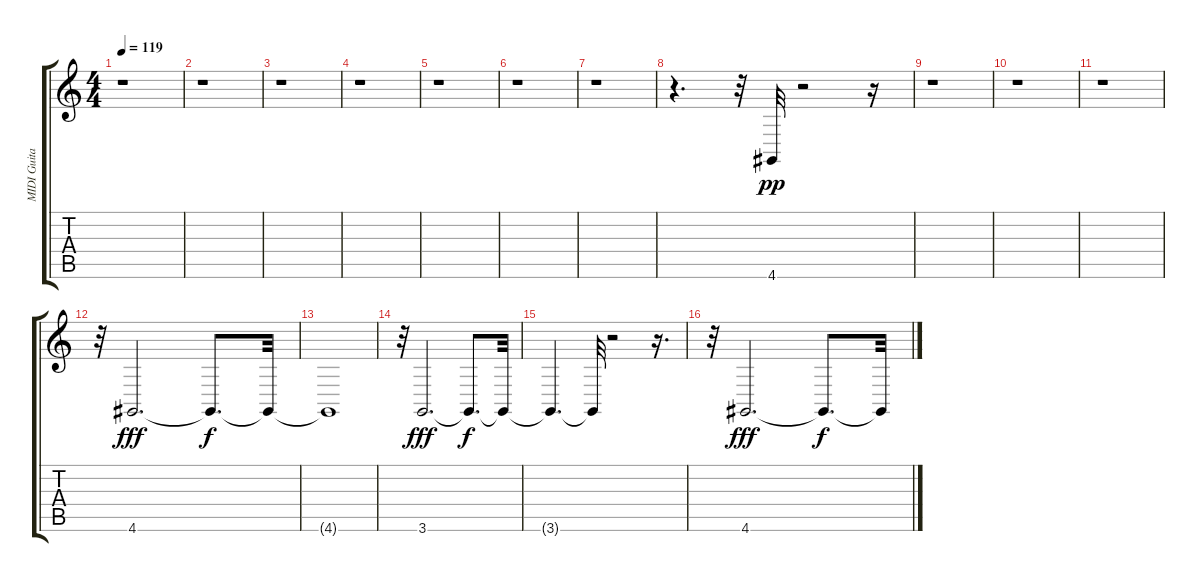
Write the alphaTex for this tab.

\track ("MIDI Guitar                     " "MIDI Guita") {instrument lead1square}
\staff {score tabs}
\tuning (E4 B3 G3 D3 A2 E2) {hide}
\ts (4 4)
\tempo 119
\clef g2
\ks c
r.1{dy f} |
r.1 |
r.1 |
r.1 |
r.1 |
r.1 |
r.1 |
r.4{d} r.32 4.6.32{dy pp} r.2 r.16 |
r.1 |
r.1 |
r.1 |
r.32 4.6.2{d dy fff} 4.6{t}.8{d dy f} 4.6{t}.32 |
4.6{t}.1 |
r.32 3.6.2{d dy fff} 3.6{t}.8{d dy f} 3.6{t}.32 |
3.6{t}.4{d} 3.6{t}.32 r.2 r.16{d} |
r.32 4.6.2{d dy fff} 4.6{t}.8{d dy f} 4.6{t}.32
